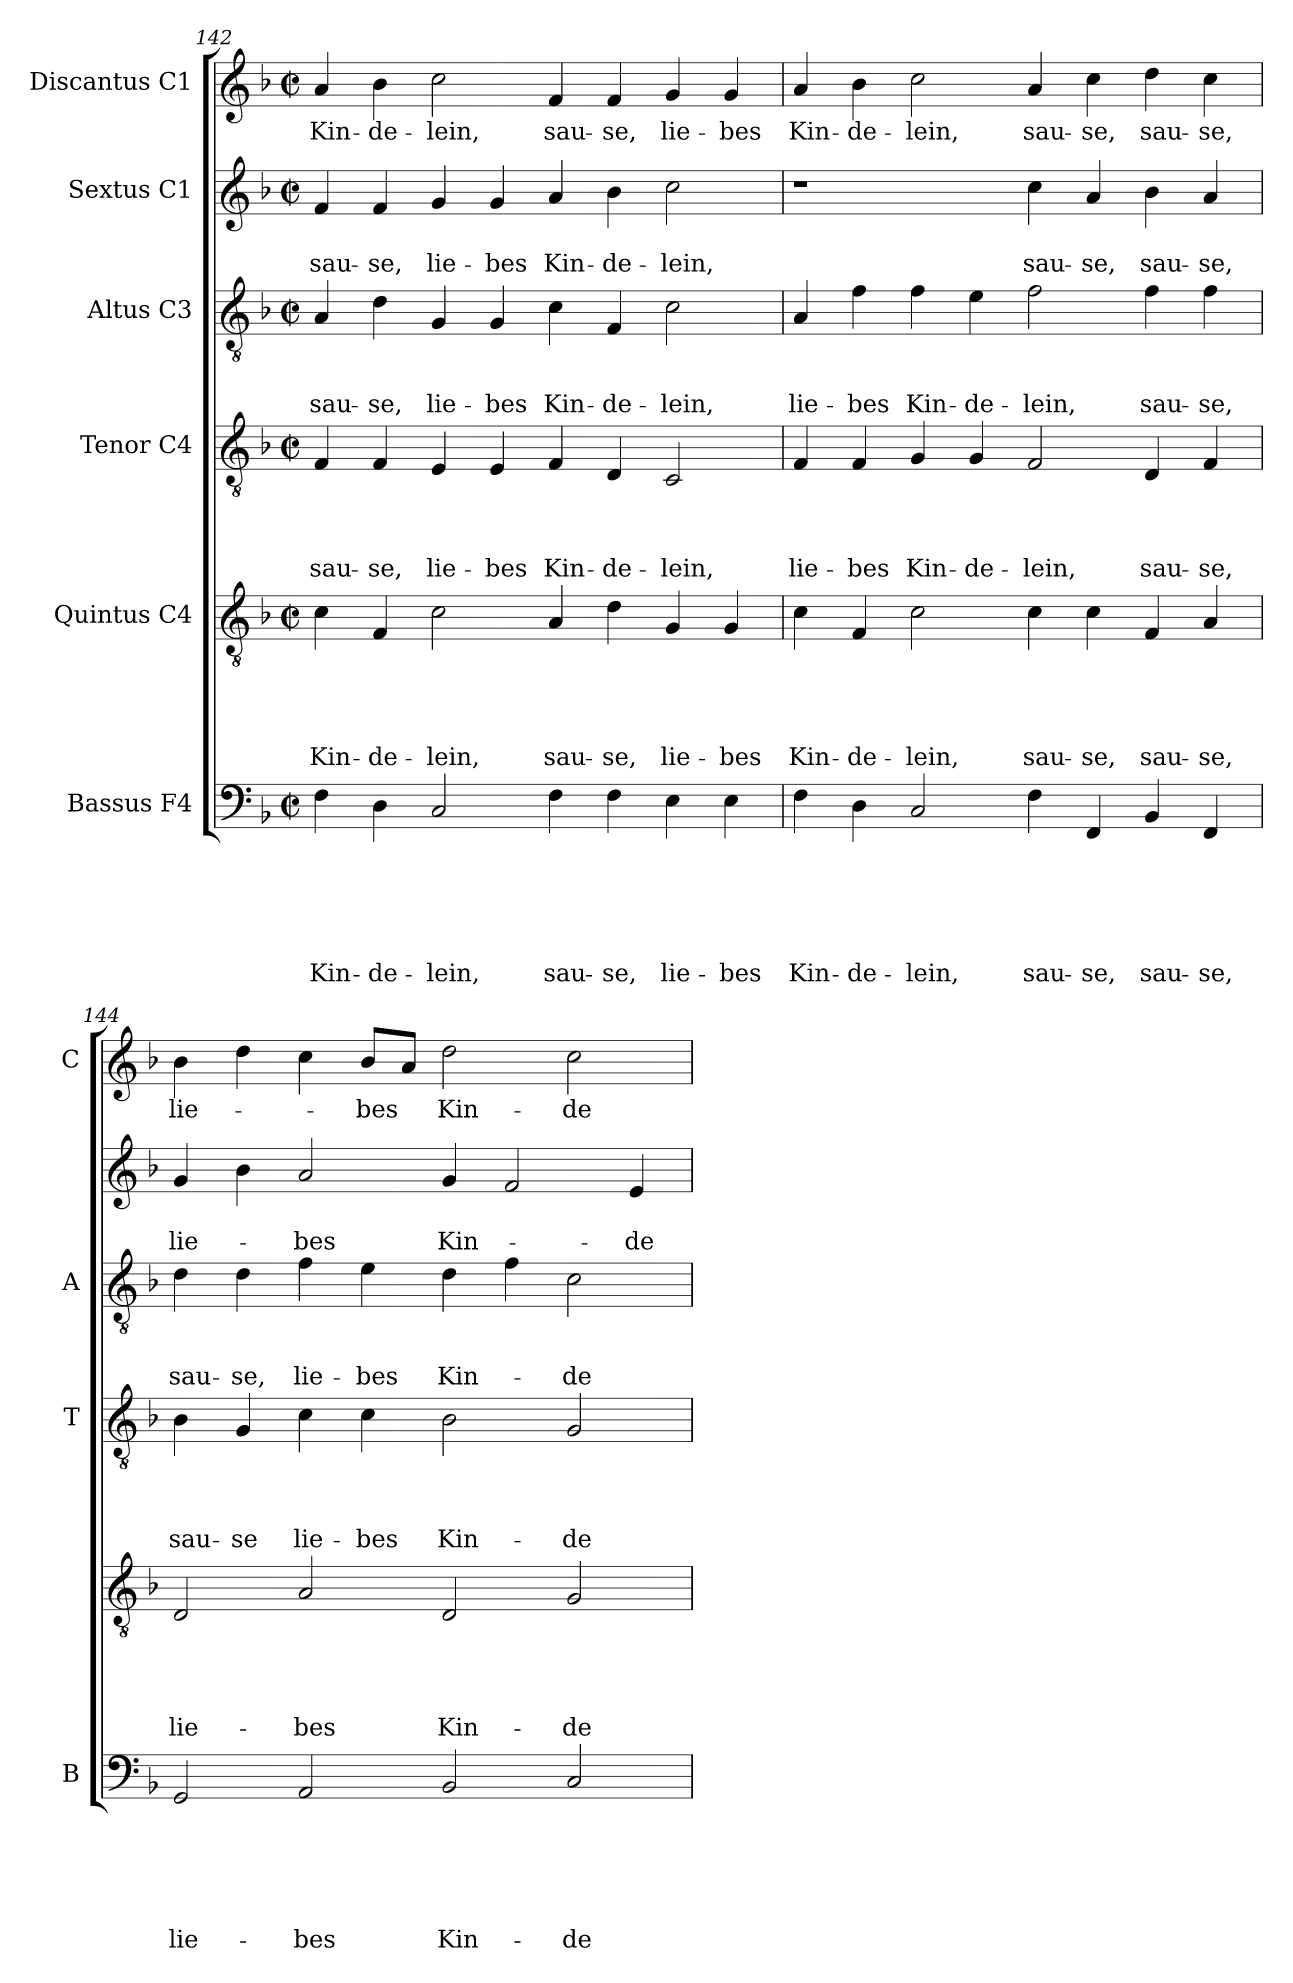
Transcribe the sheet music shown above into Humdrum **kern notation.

**kern	**text	**text	**text	**text	**text	**text	**kern	**text	**text	**text	**text	**text	**kern	**text	**text	**text	**text	**kern	**text	**text	**text	**kern	**text	**text	**kern	**text
*part6	*part6	*part6	*part6	*part6	*part6	*part6	*part5	*part5	*part5	*part5	*part5	*part5	*part4	*part4	*part4	*part4	*part4	*part3	*part3	*part3	*part3	*part2	*part2	*part2	*part1	*part1
*staff6	*staff6	*staff6	*staff6	*staff6	*staff6	*staff6	*staff5	*staff5	*staff5	*staff5	*staff5	*staff5	*staff4	*staff4	*staff4	*staff4	*staff4	*staff3	*staff3	*staff3	*staff3	*staff2	*staff2	*staff2	*staff1	*staff1
*I"Bassus F4	*	*	*	*	*	*	*I"Quintus C4	*	*	*	*	*	*I"Tenor C4	*	*	*	*	*I"Altus C3	*	*	*	*I"Sextus C1	*	*	*I"Discantus C1	*
*I'B	*	*	*	*	*	*	*	*	*	*	*	*	*I'T	*	*	*	*	*I'A	*	*	*	*	*	*	*I'C	*
*clefF4	*	*	*	*	*	*	*clefGv2	*	*	*	*	*	*clefGv2	*	*	*	*	*clefGv2	*	*	*	*clefG2	*	*	*clefG2	*
*k[b-]	*	*	*	*	*	*	*k[b-]	*	*	*	*	*	*k[b-]	*	*	*	*	*k[b-]	*	*	*	*k[b-]	*	*	*k[b-]	*
*F:	*	*	*	*	*	*	*F:	*	*	*	*	*	*F:	*	*	*	*	*F:	*	*	*	*F:	*	*	*F:	*
*M2/2	*	*	*	*	*	*	*M2/2	*	*	*	*	*	*M2/2	*	*	*	*	*M2/2	*	*	*	*M2/2	*	*	*M2/2	*
*met(c|)	*	*	*	*	*	*	*met(c|)	*	*	*	*	*	*met(c|)	*	*	*	*	*met(c|)	*	*	*	*met(c|)	*	*	*met(c|)	*
=142	=142	=142	=142	=142	=142	=142	=142	=142	=142	=142	=142	=142	=142	=142	=142	=142	=142	=142	=142	=142	=142	=142	=142	=142	=142	=142
!	!	!	!	!	!	!LO:LY:b	!	!	!	!	!	!LO:LY:b	!	!	!	!	!LO:LY:b	!	!	!	!LO:LY:b	!	!	!LO:LY:b	!	!LO:LY:b
4F\	.	.	.	.	.	Kin-	4c\	.	.	.	.	Kin-	4F/	.	.	.	sau-	4A/	.	.	sau-	4f/	.	sau-	4a/	Kin-
!	!	!	!	!	!	!LO:LY:b	!	!	!	!	!	!LO:LY:b	!	!	!	!	!LO:LY:b	!	!	!	!LO:LY:b	!	!	!LO:LY:b	!	!LO:LY:b
4D\	.	.	.	.	.	-de-	4F/	.	.	.	.	-de-	4F/	.	.	.	-se,	4d\	.	.	-se,	4f/	.	-se,	4b-\	-de-
!	!	!	!	!	!	!LO:LY:b	!	!	!	!	!	!LO:LY:b	!	!	!	!	!LO:LY:b	!	!	!	!LO:LY:b	!	!	!LO:LY:b	!	!LO:LY:b
2C/	.	.	.	.	.	-lein,	2c\	.	.	.	.	-lein,	4E/	.	.	.	lie-	4G/	.	.	lie-	4g/	.	lie-	2cc\	-lein,
!	!	!	!	!	!	!	!	!	!	!	!	!	!	!	!	!	!LO:LY:b	!	!	!	!LO:LY:b	!	!	!LO:LY:b	!	!
.	.	.	.	.	.	.	.	.	.	.	.	.	4E/	.	.	.	-bes	4G/	.	.	-bes	4g/	.	-bes	.	.
!	!	!	!	!	!	!LO:LY:b	!	!	!	!	!	!LO:LY:b	!	!	!	!	!LO:LY:b	!	!	!	!LO:LY:b	!	!	!LO:LY:b	!	!LO:LY:b
4F\	.	.	.	.	.	sau-	4A/	.	.	.	.	sau-	4F/	.	.	.	Kin-	4c\	.	.	Kin-	4a/	.	Kin-	4f/	sau-
!	!	!	!	!	!	!LO:LY:b	!	!	!	!	!	!LO:LY:b	!	!	!	!	!LO:LY:b	!	!	!	!LO:LY:b	!	!	!LO:LY:b	!	!LO:LY:b
4F\	.	.	.	.	.	-se,	4d\	.	.	.	.	-se,	4D/	.	.	.	-de-	4F/	.	.	-de-	4b-\	.	-de-	4f/	-se,
!	!	!	!	!	!	!LO:LY:b	!	!	!	!	!	!LO:LY:b	!	!	!	!	!LO:LY:b	!	!	!	!LO:LY:b	!	!	!LO:LY:b	!	!LO:LY:b
4E\	.	.	.	.	.	lie-	4G/	.	.	.	.	lie-	2C/	.	.	.	-lein,	2c\	.	.	-lein,	2cc\	.	-lein,	4g/	lie-
!	!	!	!	!	!	!LO:LY:b	!	!	!	!	!	!LO:LY:b	!	!	!	!	!	!	!	!	!	!	!	!	!	!LO:LY:b
4E\	.	.	.	.	.	-bes	4G/	.	.	.	.	-bes	.	.	.	.	.	.	.	.	.	.	.	.	4g/	-bes
=143	=143	=143	=143	=143	=143	=143	=143	=143	=143	=143	=143	=143	=143	=143	=143	=143	=143	=143	=143	=143	=143	=143	=143	=143	=143	=143
!	!	!	!	!	!	!LO:LY:b	!	!	!	!	!	!LO:LY:b	!	!	!	!	!LO:LY:b	!	!	!	!LO:LY:b	!	!	!	!	!LO:LY:b
4F\	.	.	.	.	.	Kin-	4c\	.	.	.	.	Kin-	4F/	.	.	.	lie-	4A/	.	.	lie-	1r	.	.	4a/	Kin-
!	!	!	!	!	!	!LO:LY:b	!	!	!	!	!	!LO:LY:b	!	!	!	!	!LO:LY:b	!	!	!	!LO:LY:b	!	!	!	!	!LO:LY:b
4D\	.	.	.	.	.	-de-	4F/	.	.	.	.	-de-	4F/	.	.	.	-bes	4f\	.	.	-bes	.	.	.	4b-\	-de-
!	!	!	!	!	!	!LO:LY:b	!	!	!	!	!	!LO:LY:b	!	!	!	!	!LO:LY:b	!	!	!	!LO:LY:b	!	!	!	!	!LO:LY:b
2C/	.	.	.	.	.	-lein,	2c\	.	.	.	.	-lein,	4G/	.	.	.	Kin-	4f\	.	.	Kin-	.	.	.	2cc\	-lein,
!	!	!	!	!	!	!	!	!	!	!	!	!	!	!	!	!	!LO:LY:b	!	!	!	!LO:LY:b	!	!	!	!	!
.	.	.	.	.	.	.	.	.	.	.	.	.	4G/	.	.	.	-de-	4e\	.	.	-de-	.	.	.	.	.
!	!	!	!	!	!	!LO:LY:b	!	!	!	!	!	!LO:LY:b	!	!	!	!	!LO:LY:b	!	!	!	!LO:LY:b	!	!	!LO:LY:b	!	!LO:LY:b
4F\	.	.	.	.	.	sau-	4c\	.	.	.	.	sau-	2F/	.	.	.	-lein,	2f\	.	.	-lein,	4cc\	.	sau-	4a/	sau-
!	!	!	!	!	!	!LO:LY:b	!	!	!	!	!	!LO:LY:b	!	!	!	!	!	!	!	!	!	!	!	!LO:LY:b	!	!LO:LY:b
4FF/	.	.	.	.	.	-se,	4c\	.	.	.	.	-se,	.	.	.	.	.	.	.	.	.	4a/	.	-se,	4cc\	-se,
!	!	!	!	!	!	!LO:LY:b	!	!	!	!	!	!LO:LY:b	!	!	!	!	!LO:LY:b	!	!	!	!LO:LY:b	!	!	!LO:LY:b	!	!LO:LY:b
4BB-/	.	.	.	.	.	sau-	4F/	.	.	.	.	sau-	4D/	.	.	.	sau-	4f\	.	.	sau-	4b-\	.	sau-	4dd\	sau-
!	!	!	!	!	!	!LO:LY:b	!	!	!	!	!	!LO:LY:b	!	!	!	!	!LO:LY:b	!	!	!	!LO:LY:b	!	!	!LO:LY:b	!	!LO:LY:b
4FF/	.	.	.	.	.	-se,	4A/	.	.	.	.	-se,	4F/	.	.	.	-se,	4f\	.	.	-se,	4a/	.	-se,	4cc\	-se,
!!LO:LB:g=z
=144	=144	=144	=144	=144	=144	=144	=144	=144	=144	=144	=144	=144	=144	=144	=144	=144	=144	=144	=144	=144	=144	=144	=144	=144	=144	=144
!	!	!	!	!	!	!LO:LY:b	!	!	!	!	!	!LO:LY:b	!	!	!	!	!LO:LY:b	!	!	!	!LO:LY:b	!	!	!LO:LY:b	!	!LO:LY:b
2GG/	.	.	.	.	.	lie-	2D/	.	.	.	.	lie-	4B-\	.	.	.	sau-	4d\	.	.	sau-	4g/	.	lie-	4b-\	lie-
!	!	!	!	!	!	!	!	!	!	!	!	!	!	!	!	!	!LO:LY:b	!	!	!	!LO:LY:b	!	!	!	!	!
.	.	.	.	.	.	.	.	.	.	.	.	.	4G/	.	.	.	-se	4d\	.	.	-se,	4b-\	.	.	4dd\	.
!	!	!	!	!	!	!LO:LY:b	!	!	!	!	!	!LO:LY:b	!	!	!	!	!LO:LY:b	!	!	!	!LO:LY:b	!	!	!LO:LY:b	!	!
2AA/	.	.	.	.	.	-bes	2A/	.	.	.	.	-bes	4c\	.	.	.	lie-	4f\	.	.	lie-	2a/	.	-bes	4cc\	.
!	!	!	!	!	!	!	!	!	!	!	!	!	!	!	!	!	!LO:LY:b	!	!	!	!LO:LY:b	!	!	!	!	!LO:LY:b
.	.	.	.	.	.	.	.	.	.	.	.	.	4c\	.	.	.	-bes	4e\	.	.	-bes	.	.	.	8b-/L	-bes
.	.	.	.	.	.	.	.	.	.	.	.	.	.	.	.	.	.	.	.	.	.	.	.	.	8a/J	.
!	!	!	!	!	!	!LO:LY:b	!	!	!	!	!	!LO:LY:b	!	!	!	!	!LO:LY:b	!	!	!	!LO:LY:b	!	!	!LO:LY:b	!	!LO:LY:b
2BB-/	.	.	.	.	.	Kin-	2D/	.	.	.	.	Kin-	2B-\	.	.	.	Kin-	4d\	.	.	Kin-	4g/	.	Kin-	2dd\	Kin-
.	.	.	.	.	.	.	.	.	.	.	.	.	.	.	.	.	.	4f\	.	.	.	2f/	.	.	.	.
!	!	!	!	!	!	!LO:LY:b	!	!	!	!	!	!LO:LY:b	!	!	!	!	!LO:LY:b	!	!	!	!LO:LY:b	!	!	!	!	!LO:LY:b
2C/	.	.	.	.	.	-de-	2G/	.	.	.	.	-de-	2G/	.	.	.	-de-	2c\	.	.	-de-	.	.	.	2cc\	-de-
!	!	!	!	!	!	!	!	!	!	!	!	!	!	!	!	!	!	!	!	!	!	!	!	!LO:LY:b	!	!
.	.	.	.	.	.	.	.	.	.	.	.	.	.	.	.	.	.	.	.	.	.	4e/	.	-de-	.	.
=	=	=	=	=	=	=	=	=	=	=	=	=	=	=	=	=	=	=	=	=	=	=	=	=	=	=
*-	*-	*-	*-	*-	*-	*-	*-	*-	*-	*-	*-	*-	*-	*-	*-	*-	*-	*-	*-	*-	*-	*-	*-	*-	*-	*-
